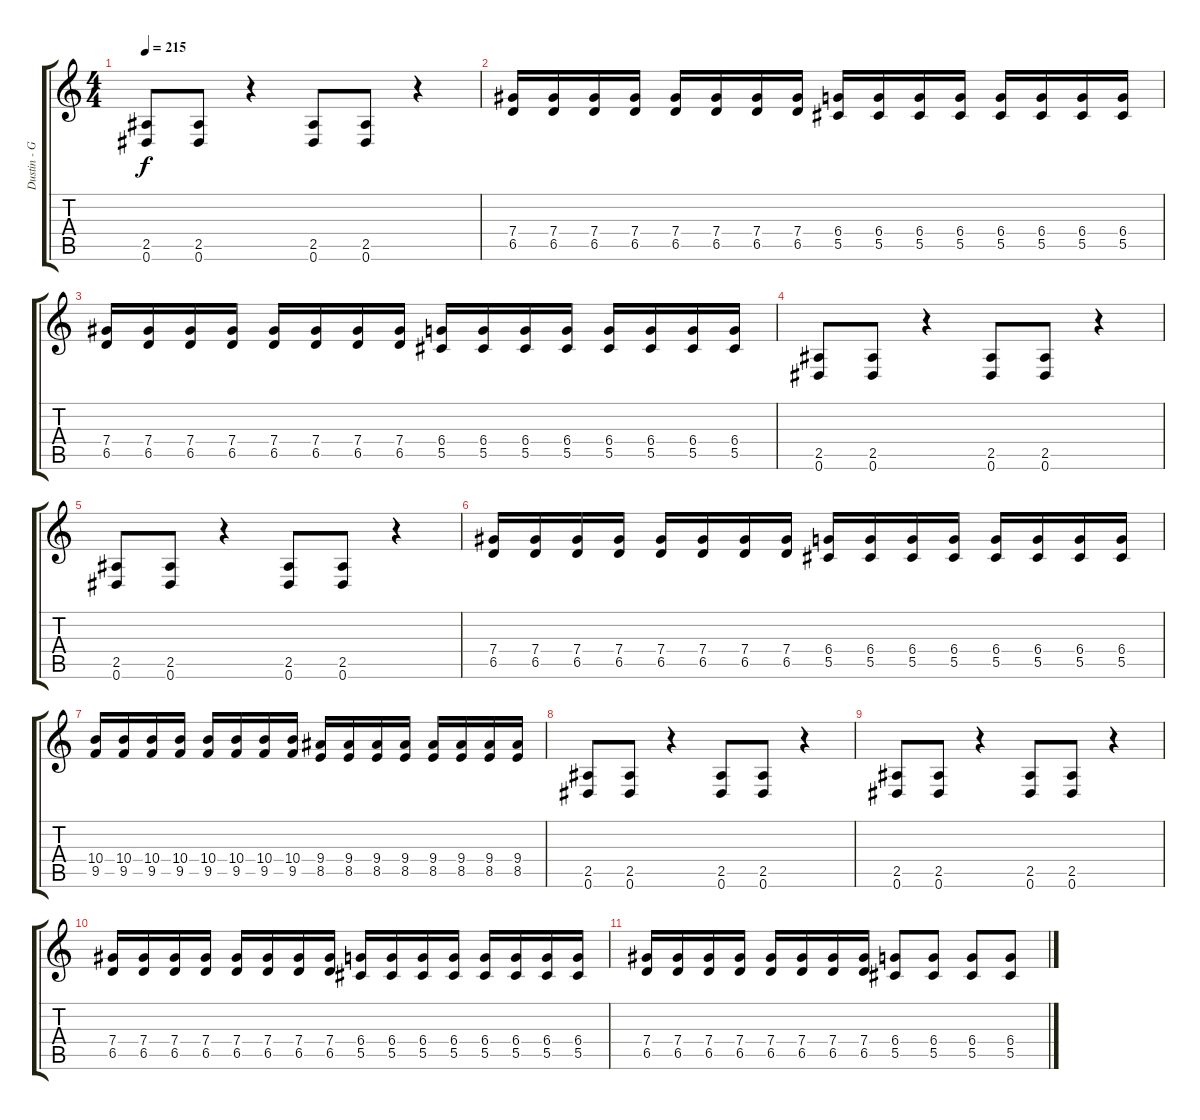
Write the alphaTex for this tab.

\track ("Dustin - Guitar" "Dustin - G") {instrument overdrivenguitar}
\staff {score tabs}
\tuning (Eb4 Bb3 Gb3 Db3 Ab2 Eb2) {hide}
\ts (4 4)
\tempo 215
\clef g2
\ks c
(2.5 0.6).8{dy f} (2.5 0.6).8 r.4 (2.5 0.6).8 (2.5 0.6).8 r.4 |
(7.4 6.5).16 (7.4 6.5).16 (7.4 6.5).16 (7.4 6.5).16 (7.4 6.5).16 (7.4 6.5).16 (7.4 6.5).16 (7.4 6.5).16 (6.4 5.5).16 (6.4 5.5).16 (6.4 5.5).16 (6.4 5.5).16 (6.4 5.5).16 (6.4 5.5).16 (6.4 5.5).16 (6.4 5.5).16 |
(7.4 6.5).16 (7.4 6.5).16 (7.4 6.5).16 (7.4 6.5).16 (7.4 6.5).16 (7.4 6.5).16 (7.4 6.5).16 (7.4 6.5).16 (6.4 5.5).16 (6.4 5.5).16 (6.4 5.5).16 (6.4 5.5).16 (6.4 5.5).16 (6.4 5.5).16 (6.4 5.5).16 (6.4 5.5).16 |
(2.5 0.6).8 (2.5 0.6).8 r.4 (2.5 0.6).8 (2.5 0.6).8 r.4 |
(2.5 0.6).8 (2.5 0.6).8 r.4 (2.5 0.6).8 (2.5 0.6).8 r.4 |
(7.4 6.5).16 (7.4 6.5).16 (7.4 6.5).16 (7.4 6.5).16 (7.4 6.5).16 (7.4 6.5).16 (7.4 6.5).16 (7.4 6.5).16 (6.4 5.5).16 (6.4 5.5).16 (6.4 5.5).16 (6.4 5.5).16 (6.4 5.5).16 (6.4 5.5).16 (6.4 5.5).16 (6.4 5.5).16 |
(10.4 9.5).16 (10.4 9.5).16 (10.4 9.5).16 (10.4 9.5).16 (10.4 9.5).16 (10.4 9.5).16 (10.4 9.5).16 (10.4 9.5).16 (9.4 8.5).16 (9.4 8.5).16 (9.4 8.5).16 (9.4 8.5).16 (9.4 8.5).16 (9.4 8.5).16 (9.4 8.5).16 (9.4 8.5).16 |
(2.5 0.6).8 (2.5 0.6).8 r.4 (2.5 0.6).8 (2.5 0.6).8 r.4 |
(2.5 0.6).8 (2.5 0.6).8 r.4 (2.5 0.6).8 (2.5 0.6).8 r.4 |
(7.4 6.5).16 (7.4 6.5).16 (7.4 6.5).16 (7.4 6.5).16 (7.4 6.5).16 (7.4 6.5).16 (7.4 6.5).16 (7.4 6.5).16 (6.4 5.5).16 (6.4 5.5).16 (6.4 5.5).16 (6.4 5.5).16 (6.4 5.5).16 (6.4 5.5).16 (6.4 5.5).16 (6.4 5.5).16 |
(7.4 6.5).16 (7.4 6.5).16 (7.4 6.5).16 (7.4 6.5).16 (7.4 6.5).16 (7.4 6.5).16 (7.4 6.5).16 (7.4 6.5).16 (6.4 5.5).8 (6.4 5.5).8 (6.4 5.5).8 (6.4 5.5).8
